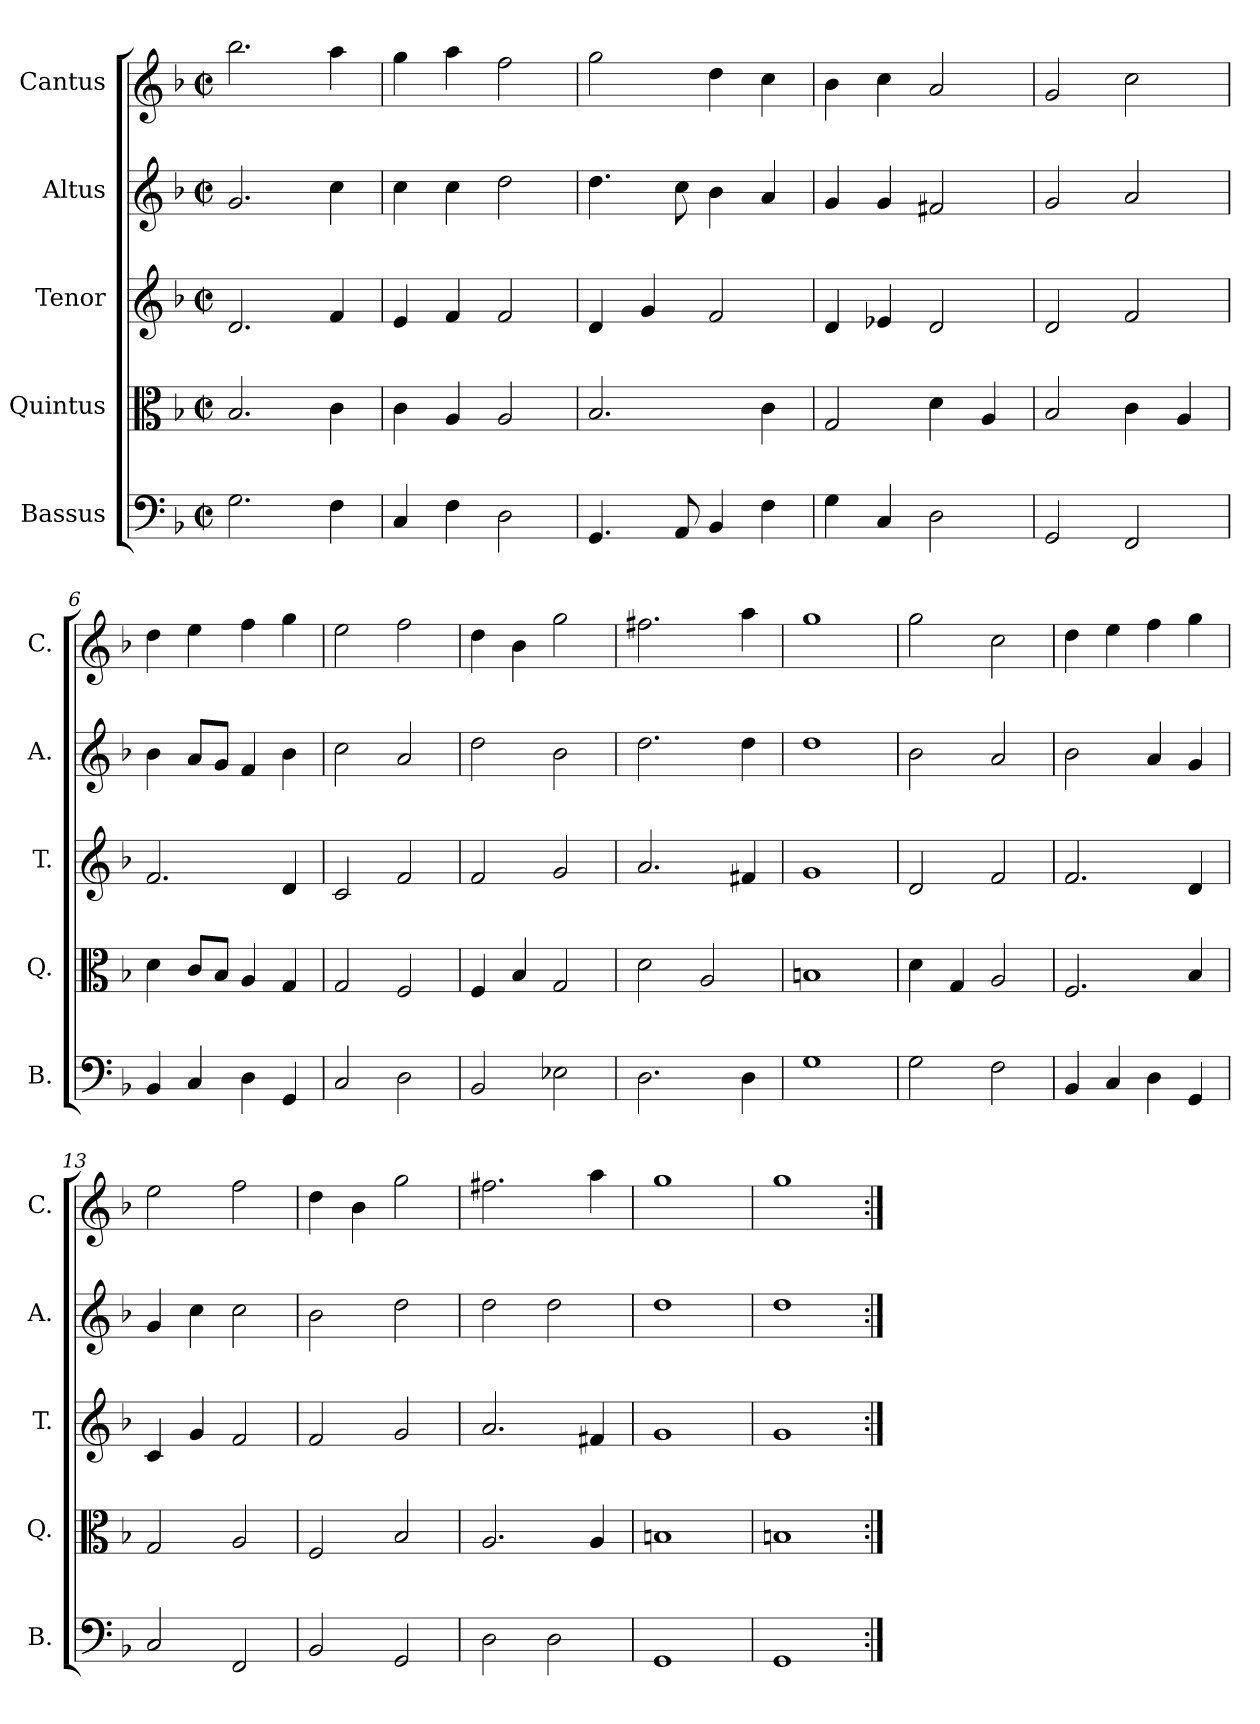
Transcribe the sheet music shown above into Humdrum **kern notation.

**kern	**kern	**kern	**kern	**kern
*part5	*part4	*part3	*part2	*part1
*staff5	*staff4	*staff3	*staff2	*staff1
*I"Bassus	*I"Quintus	*I"Tenor	*I"Altus	*I"Cantus
*I'B.	*I'Q.	*I'T.	*I'A.	*I'C.
*clefF4	*clefC3	*clefG2	*clefG2	*clefG2
*k[b-]	*k[b-]	*k[b-]	*k[b-]	*k[b-]
*F:	*F:	*F:	*F:	*F:
*M2/2	*M2/2	*M2/2	*M2/2	*M2/2
*met(c|)	*met(c|)	*met(c|)	*met(c|)	*met(c|)
=1	=1	=1	=1	=1
2.G\	2.B-/	2.d/	2.g/	2.bb-\
4F\	4c\	4f/	4cc\	4aa\
=2	=2	=2	=2	=2
4C/	4c\	4e/	4cc\	4gg\
4F\	4A/	4f/	4cc\	4aa\
2D\	2A/	2f/	2dd\	2ff\
=3	=3	=3	=3	=3
4.GG/	2.B-/	4d/	4.dd\	2gg\
.	.	4g/	.	.
8AA/	.	.	8cc\	.
4BB-/	.	2f/	4b-\	4dd\
4F\	4c\	.	4a/	4cc\
=4	=4	=4	=4	=4
4G\	2G/	4d/	4g/	4b-\
4C/	.	4e-X/	4g/	4cc\
2D\	4d\	2d/	2f#X/	2a/
.	4A/	.	.	.
=5	=5	=5	=5	=5
2GG/	2B-/	2d/	2g/	2g/
2FF/	4c\	2f/	2a/	2cc\
.	4A/	.	.	.
=6	=6	=6	=6	=6
4BB-/	4d\	2.f/	4b-\	4dd\
4C/	8c/L	.	8a/L	4ee\
.	8B-/J	.	8g/J	.
4D\	4A/	.	4f/	4ff\
4GG/	4G/	4d/	4b-\	4gg\
=7	=7	=7	=7	=7
2C/	2G/	2c/	2cc\	2ee\
2D\	2F/	2f/	2a/	2ff\
=8	=8	=8	=8	=8
2BB-/	4F/	2f/	2dd\	4dd\
.	4B-/	.	.	4b-\
2E-X\	2G/	2g/	2b-\	2gg\
!!LO:LB:g=z
=9	=9	=9	=9	=9
2.D\	2d\	2.a/	2.dd\	2.ff#X\
.	2A/	.	.	.
4D\	.	4f#X/	4dd\	4aa\
=10	=10	=10	=10	=10
1G	1Bn	1g	1dd	1gg
=11	=11	=11	=11	=11
2G\	4d\	2d/	2b-\	2gg\
.	4G/	.	.	.
2F\	2A/	2f/	2a/	2cc\
=12	=12	=12	=12	=12
4BB-/	2.F/	2.f/	2b-\	4dd\
4C/	.	.	.	4ee\
4D\	.	.	4a/	4ff\
4GG/	4B-/	4d/	4g/	4gg\
=13	=13	=13	=13	=13
2C/	2G/	4c/	4g/	2ee\
.	.	4g/	4cc\	.
2FF/	2A/	2f/	2cc\	2ff\
=14	=14	=14	=14	=14
2BB-/	2F/	2f/	2b-\	4dd\
.	.	.	.	4b-\
2GG/	2B-/	2g/	2dd\	2gg\
=15	=15	=15	=15	=15
2D\	2.A/	2.a/	2dd\	2.ff#X\
2D\	.	.	2dd\	.
.	4A/	4f#X/	.	4aa\
=16	=16	=16	=16	=16
1GG	1Bn	1g	1dd	1gg
=17	=17	=17	=17	=17
1GG	1Bn	1g	1dd	1gg
=:|!	=:|!	=:|!	=:|!	=:|!
*-	*-	*-	*-	*-
